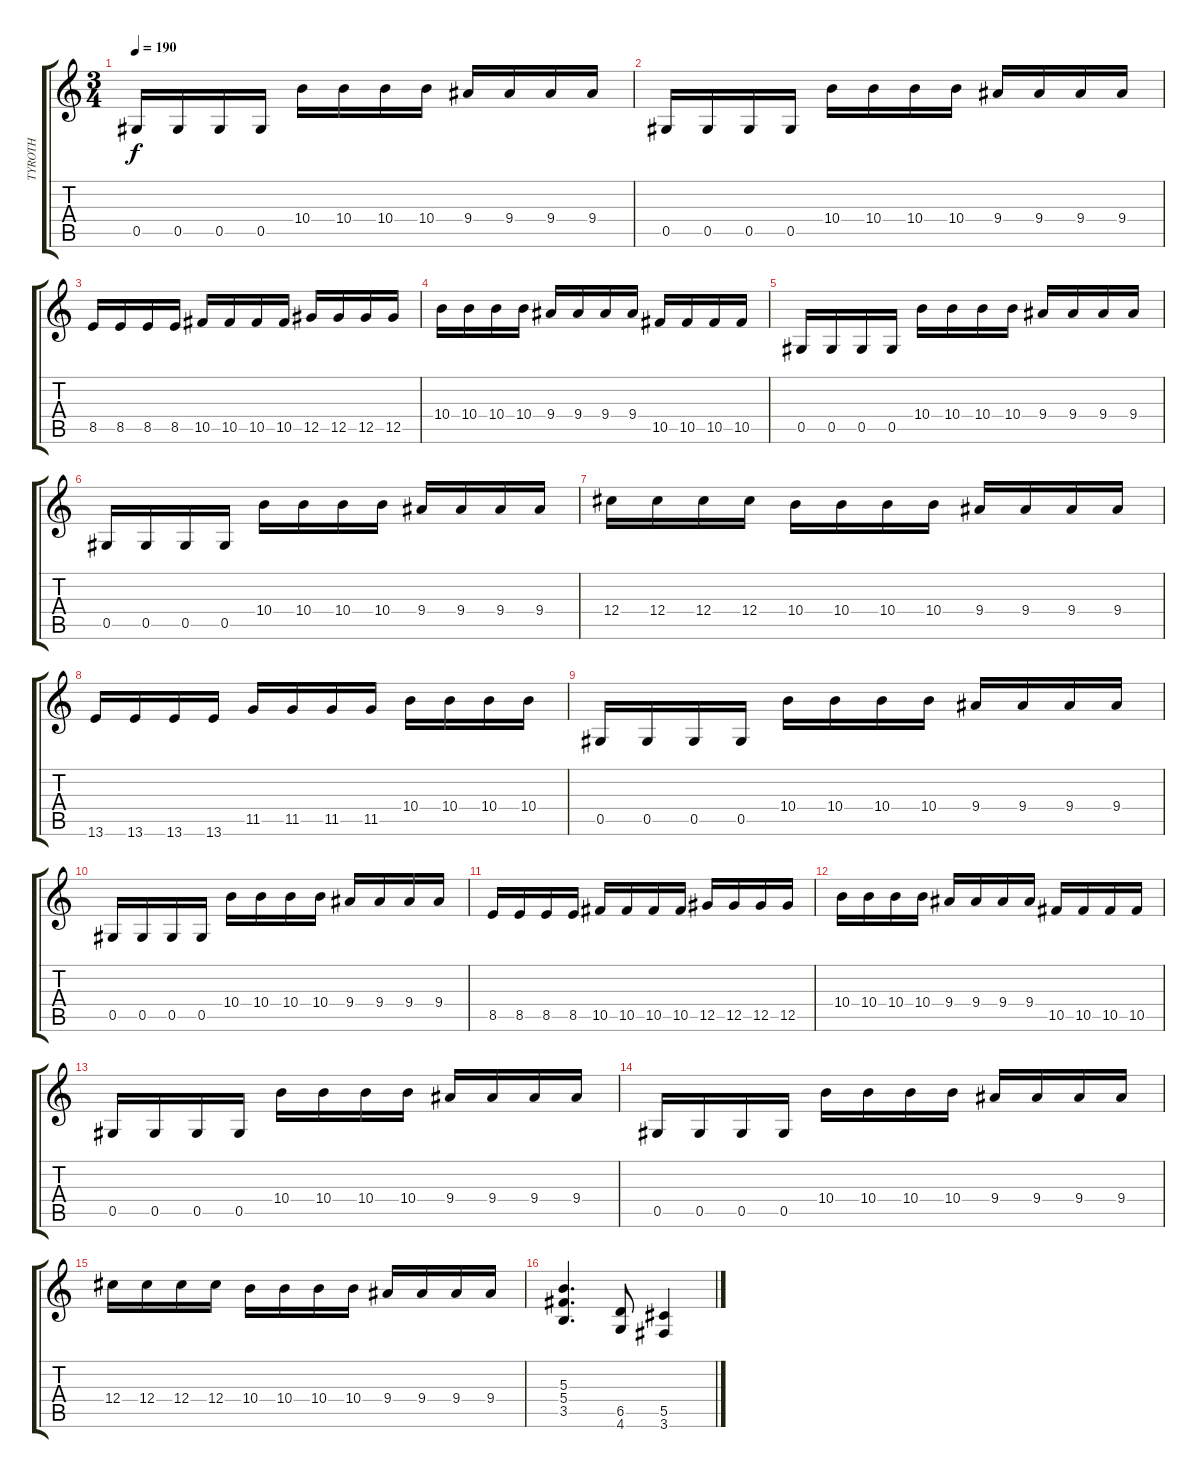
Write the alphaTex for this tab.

\track ("TYROTH" "TYROTH") {instrument distortionguitar}
\staff {score tabs}
\tuning (Eb4 Bb3 Gb3 Db3 Ab2 Eb2) {hide}
\ts (3 4)
\tempo 190
\clef g2
\ks c
0.5.16{dy f} 0.5.16 0.5.16 0.5.16 10.4.16 10.4.16 10.4.16 10.4.16 9.4.16 9.4.16 9.4.16 9.4.16 |
0.5.16 0.5.16 0.5.16 0.5.16 10.4.16 10.4.16 10.4.16 10.4.16 9.4.16 9.4.16 9.4.16 9.4.16 |
8.5.16 8.5.16 8.5.16 8.5.16 10.5.16 10.5.16 10.5.16 10.5.16 12.5.16 12.5.16 12.5.16 12.5.16 |
10.4.16 10.4.16 10.4.16 10.4.16 9.4.16 9.4.16 9.4.16 9.4.16 10.5.16 10.5.16 10.5.16 10.5.16 |
0.5.16 0.5.16 0.5.16 0.5.16 10.4.16 10.4.16 10.4.16 10.4.16 9.4.16 9.4.16 9.4.16 9.4.16 |
0.5.16 0.5.16 0.5.16 0.5.16 10.4.16 10.4.16 10.4.16 10.4.16 9.4.16 9.4.16 9.4.16 9.4.16 |
12.4.16 12.4.16 12.4.16 12.4.16 10.4.16 10.4.16 10.4.16 10.4.16 9.4.16 9.4.16 9.4.16 9.4.16 |
13.6.16 13.6.16 13.6.16 13.6.16 11.5.16 11.5.16 11.5.16 11.5.16 10.4.16 10.4.16 10.4.16 10.4.16 |
0.5.16 0.5.16 0.5.16 0.5.16 10.4.16 10.4.16 10.4.16 10.4.16 9.4.16 9.4.16 9.4.16 9.4.16 |
0.5.16 0.5.16 0.5.16 0.5.16 10.4.16 10.4.16 10.4.16 10.4.16 9.4.16 9.4.16 9.4.16 9.4.16 |
8.5.16 8.5.16 8.5.16 8.5.16 10.5.16 10.5.16 10.5.16 10.5.16 12.5.16 12.5.16 12.5.16 12.5.16 |
10.4.16 10.4.16 10.4.16 10.4.16 9.4.16 9.4.16 9.4.16 9.4.16 10.5.16 10.5.16 10.5.16 10.5.16 |
0.5.16 0.5.16 0.5.16 0.5.16 10.4.16 10.4.16 10.4.16 10.4.16 9.4.16 9.4.16 9.4.16 9.4.16 |
0.5.16 0.5.16 0.5.16 0.5.16 10.4.16 10.4.16 10.4.16 10.4.16 9.4.16 9.4.16 9.4.16 9.4.16 |
12.4.16 12.4.16 12.4.16 12.4.16 10.4.16 10.4.16 10.4.16 10.4.16 9.4.16 9.4.16 9.4.16 9.4.16 |
(5.3 5.4 3.5).4{d} (6.5 4.6).8 (5.5 3.6).4
